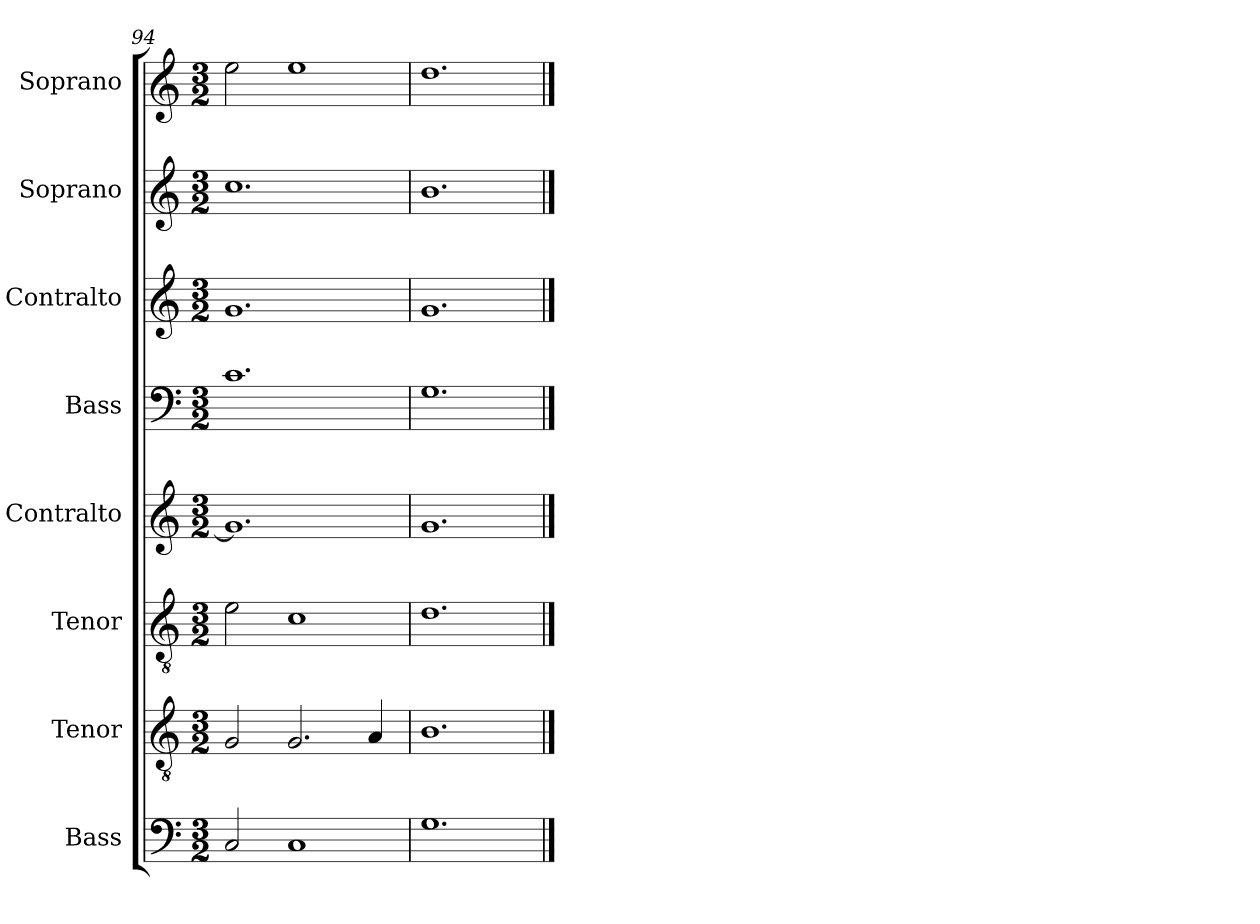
**kern	**kern	**kern	**kern	**kern	**kern	**kern	**kern
*part8	*part7	*part6	*part5	*part4	*part3	*part2	*part1
*staff8	*staff7	*staff6	*staff5	*staff4	*staff3	*staff2	*staff1
*I"Bass	*I"Tenor	*I"Tenor	*I"Contralto	*I"Bass	*I"Contralto	*I"Soprano	*I"Soprano
*I'B	*I'T	*I'T	*I'A	*I'B	*I'A	*I'S	*I'S
*clefF4	*clefGv2	*clefGv2	*clefG2	*clefF4	*clefG2	*clefG2	*clefG2
*k[]	*k[]	*k[]	*k[]	*k[]	*k[]	*k[]	*k[]
*G:mix	*G:mix	*G:mix	*G:mix	*G:mix	*G:mix	*G:mix	*G:mix
*M3/2	*M3/2	*M3/2	*M3/2	*M3/2	*M3/2	*M3/2	*M3/2
=94	=94	=94	=94	=94	=94	=94	=94
2C	2G	2e	1.g]	1.c	1.g	1.cc	2ee
1C	2.G	1c	.	.	.	.	1ee
.	4A	.	.	.	.	.	.
=95	=95	=95	=95	=95	=95	=95	=95
1.G	1.B	1.d	1.g	1.G	1.g	1.b	1.dd
==	==	==	==	==	==	==	==
*-	*-	*-	*-	*-	*-	*-	*-
